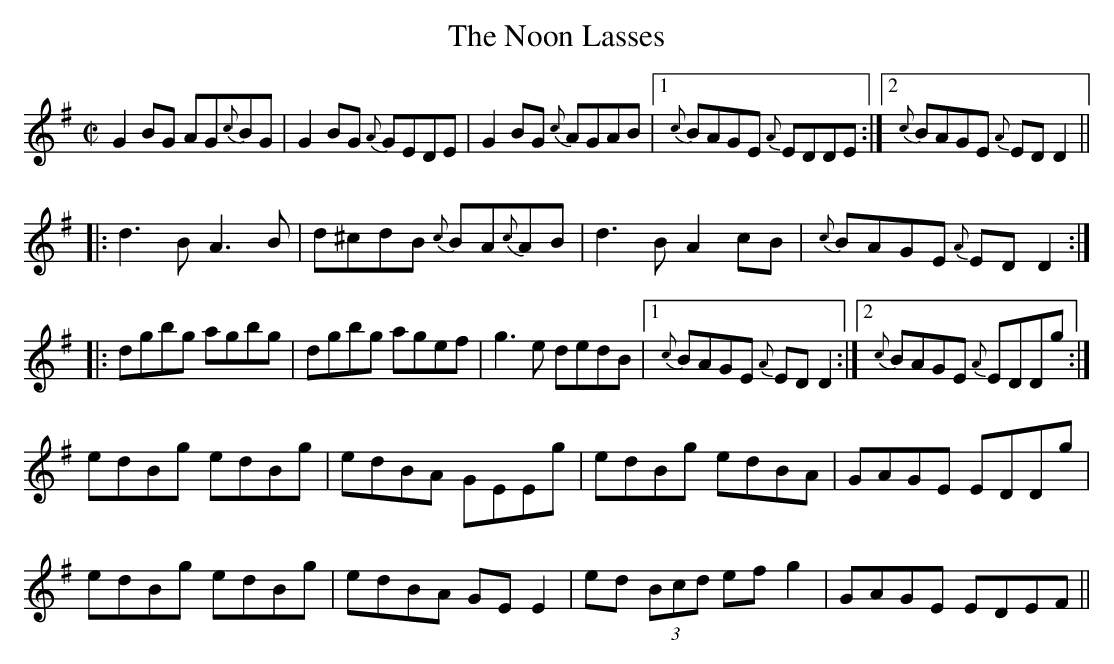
X:1
T:Noon Lasses, The
M:C|
K:G
G2BG AG{c}BG|G2BG {A}GEDE|G2BG {c}AGAB|1 {c}BAGE {A}EDDE:|2 {c}BAGE {A}EDD2||
|:d3B A3B|d^cdB {c}BA{c}AB|d3B A2cB|{c}BAGE {A}EDD2:|
|:dgbg agbg|dgbg agef|g3e dedB|1 {c}BAGE {A}EDD2:|2 {c}BAGE {A}EDDg:|
edBg edBg|edBA GEEg|edBg edBA|GAGE EDDg|
edBg edBg|edBA GEE2|ed (3Bcd efg2|GAGE EDEF||
